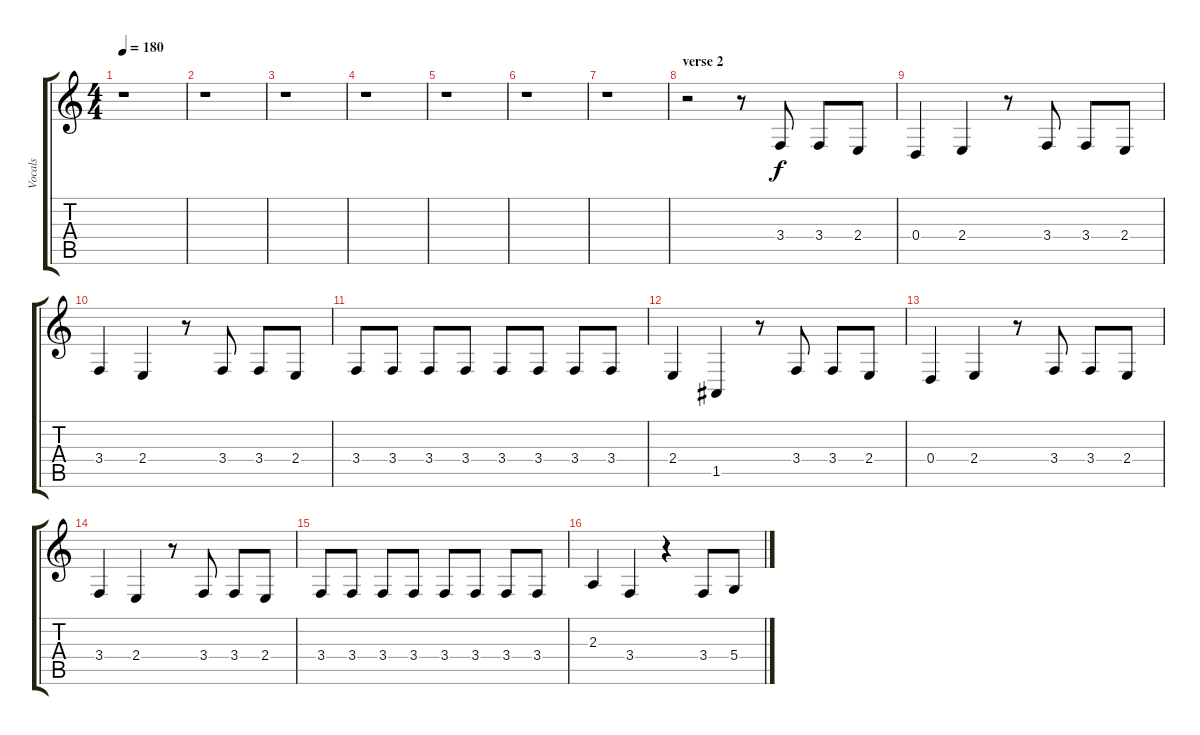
\track ("Vocals" "Vocals") {instrument flute}
\staff {score tabs}
\tuning (E4 B3 G3 D3 A2 E2) {hide}
\ts (4 4)
\tempo 180
\clef g2
\ks c
r.1{dy f} |
r.1 |
r.1 |
r.1 |
r.1 |
r.1 |
r.1 |
\section ("" "verse 2")
r.2 r.8 3.4.8 3.4.8 2.4.8 |
0.4.4 2.4.4 r.8 3.4.8 3.4.8 2.4.8 |
3.4.4 2.4.4 r.8 3.4.8 3.4.8 2.4.8 |
3.4.8 3.4.8 3.4.8 3.4.8 3.4.8 3.4.8 3.4.8 3.4.8 |
2.4.4 1.5.4 r.8 3.4.8 3.4.8 2.4.8 |
0.4.4 2.4.4 r.8 3.4.8 3.4.8 2.4.8 |
3.4.4 2.4.4 r.8 3.4.8 3.4.8 2.4.8 |
3.4.8 3.4.8 3.4.8 3.4.8 3.4.8 3.4.8 3.4.8 3.4.8 |
2.3.4 3.4.4 r.4 3.4.8 5.4.8
